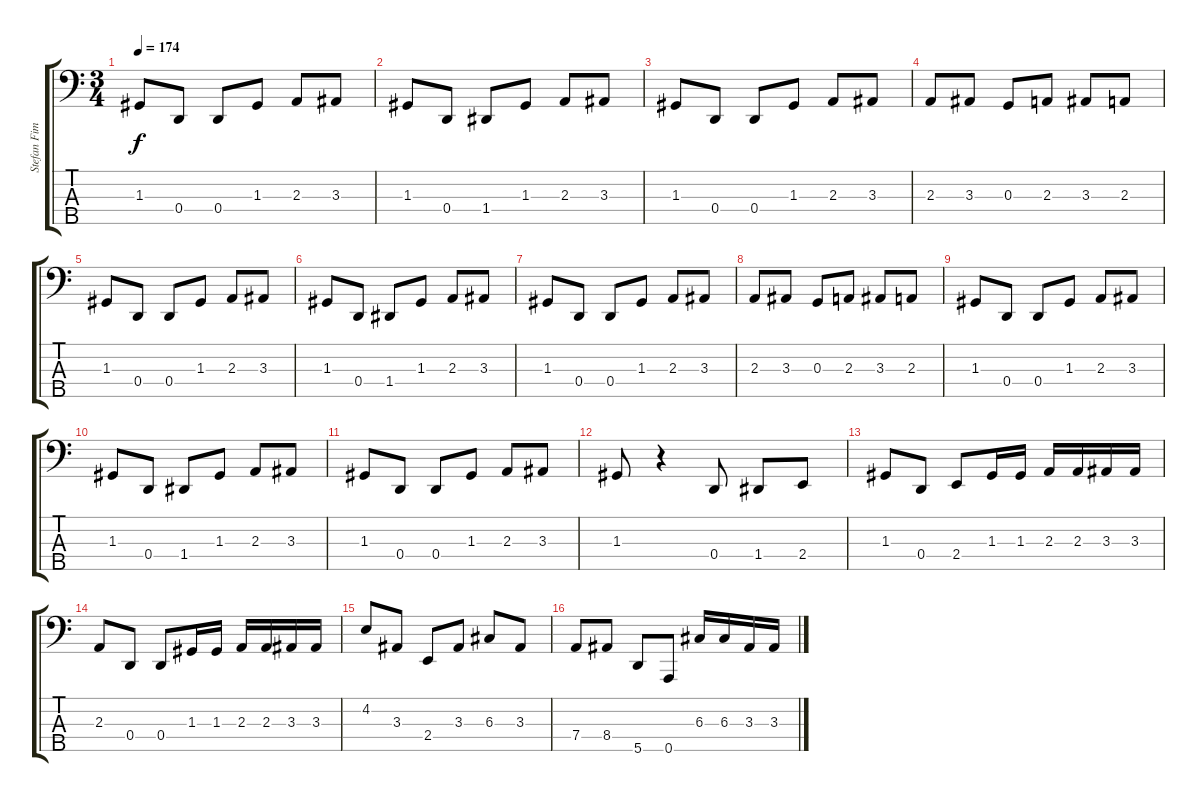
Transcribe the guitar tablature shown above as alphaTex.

\track ("Stefan Fimmers" "Stefan Fim") {instrument electricbassfinger}
\staff {score tabs}
\tuning (F2 C2 G1 D1 A0) {hide}
\ts (3 4)
\tempo 174
\clef f4
\ks c
1.3.8{dy f} 0.4.8 0.4.8 1.3.8 2.3.8 3.3.8 |
1.3.8 0.4.8 1.4.8 1.3.8 2.3.8 3.3.8 |
1.3.8 0.4.8 0.4.8 1.3.8 2.3.8 3.3.8 |
2.3.8 3.3.8 0.3.8 2.3.8 3.3.8 2.3.8 |
1.3.8 0.4.8 0.4.8 1.3.8 2.3.8 3.3.8 |
1.3.8 0.4.8 1.4.8 1.3.8 2.3.8 3.3.8 |
1.3.8 0.4.8 0.4.8 1.3.8 2.3.8 3.3.8 |
2.3.8 3.3.8 0.3.8 2.3.8 3.3.8 2.3.8 |
1.3.8 0.4.8 0.4.8 1.3.8 2.3.8 3.3.8 |
1.3.8 0.4.8 1.4.8 1.3.8 2.3.8 3.3.8 |
1.3.8 0.4.8 0.4.8 1.3.8 2.3.8 3.3.8 |
1.3.8 r.4 0.4.8 1.4.8 2.4.8 |
1.3.8 0.4.8 2.4.8 1.3.16 1.3.16 2.3.16 2.3.16 3.3.16 3.3.16 |
2.3.8 0.4.8 0.4.8 1.3.16 1.3.16 2.3.16 2.3.16 3.3.16 3.3.16 |
4.2.8 3.3.8 2.4.8 3.3.8 6.3.8 3.3.8 |
7.4.8 8.4.8 5.5.8 0.5.8 6.3.16 6.3.16 3.3.16 3.3.16
